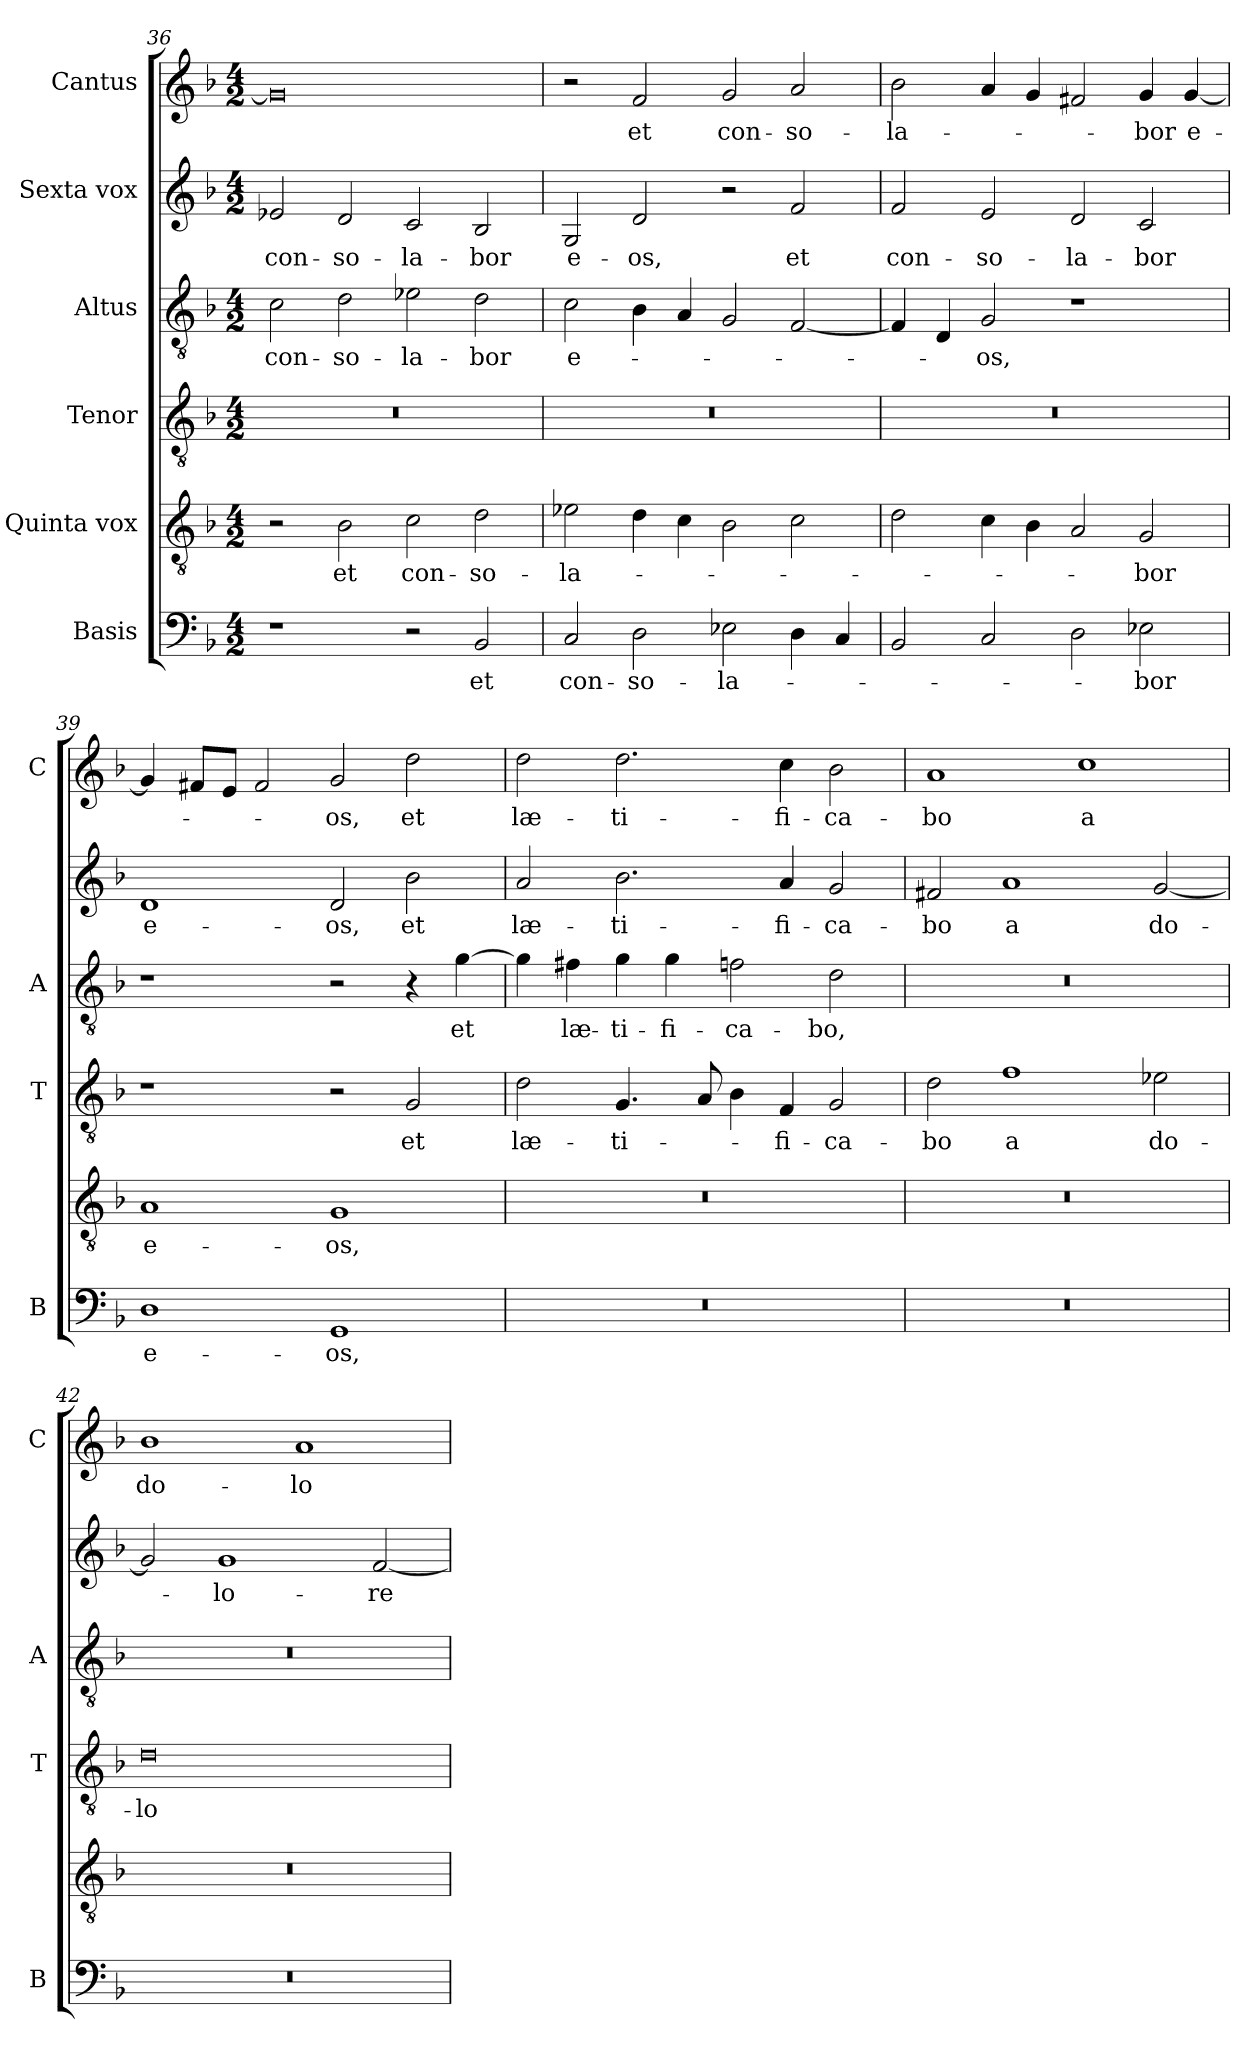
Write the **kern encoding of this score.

**kern	**text	**kern	**text	**kern	**text	**kern	**text	**kern	**text	**kern	**text
*part6	*part6	*part5	*part5	*part4	*part4	*part3	*part3	*part2	*part2	*part1	*part1
*staff6	*staff6	*staff5	*staff5	*staff4	*staff4	*staff3	*staff3	*staff2	*staff2	*staff1	*staff1
*I"Basis	*	*I"Quinta vox	*	*I"Tenor	*	*I"Altus	*	*I"Sexta vox	*	*I"Cantus	*
*I'B	*	*	*	*I'T	*	*I'A	*	*	*	*I'C	*
*clefF4	*	*clefGv2	*	*clefGv2	*	*clefGv2	*	*clefG2	*	*clefG2	*
*k[b-]	*	*k[b-]	*	*k[b-]	*	*k[b-]	*	*k[b-]	*	*k[b-]	*
*F:	*	*F:	*	*F:	*	*F:	*	*F:	*	*F:	*
*M4/2	*	*M4/2	*	*M4/2	*	*M4/2	*	*M4/2	*	*M4/2	*
=36	=36	=36	=36	=36	=36	=36	=36	=36	=36	=36	=36
!	!	!	!	!	!	!	!LO:LY:b	!	!LO:LY:b	!	!
1r	.	2r	.	0r	.	2c\	con-	2e-X/	con-	0g]	.
!	!	!	!LO:LY:b	!	!	!	!LO:LY:b	!	!LO:LY:b	!	!
.	.	2B-\	et	.	.	2d\	-so-	2d/	-so-	.	.
!	!	!	!LO:LY:b	!	!	!	!LO:LY:b	!	!LO:LY:b	!	!
2r	.	2c\	con-	.	.	2e-X\	-la-	2c/	-la-	.	.
!	!LO:LY:b	!	!LO:LY:b	!	!	!	!LO:LY:b	!	!LO:LY:b	!	!
2BB-/	et	2d\	-so-	.	.	2d\	-bor	2B-/	-bor	.	.
=37	=37	=37	=37	=37	=37	=37	=37	=37	=37	=37	=37
!	!LO:LY:b	!	!LO:LY:b	!	!	!	!LO:LY:b	!	!LO:LY:b	!	!
2C/	con-	2e-X\	-la-	0r	.	2c\	e-	2G/	e-	2r	.
!	!LO:LY:b	!	!	!	!	!	!	!	!LO:LY:b	!	!LO:LY:b
2D\	-so-	4d\	.	.	.	4B-\	.	2d/	-os,	2f/	et
.	.	4c\	.	.	.	4A/	.	.	.	.	.
!	!LO:LY:b	!	!	!	!	!	!	!	!	!	!LO:LY:b
2E-X\	-la-	2B-\	.	.	.	2G/	.	2r	.	2g/	con-
!	!	!	!	!	!	!	!	!	!LO:LY:b	!	!LO:LY:b
4D\	.	2c\	.	.	.	[2F/	.	2f/	et	2a/	-so-
4C/	.	.	.	.	.	.	.	.	.	.	.
!!LO:PB:g=z
=38	=38	=38	=38	=38	=38	=38	=38	=38	=38	=38	=38
!	!	!	!	!	!	!	!	!	!LO:LY:b	!	!LO:LY:b
2BB-/	.	2d\	.	0r	.	4F/]	.	2f/	con-	2b-\	-la-
.	.	.	.	.	.	4D/	.	.	.	.	.
!	!	!	!	!	!	!	!LO:LY:b	!	!LO:LY:b	!	!
2C/	.	4c\	.	.	.	2G/	-os,	2e/	-so-	4a/	.
.	.	4B-\	.	.	.	.	.	.	.	4g/	.
!	!	!	!	!	!	!	!	!	!LO:LY:b	!	!
2D\	.	2A/	.	.	.	1r	.	2d/	-la-	2f#X/	.
!	!LO:LY:b	!	!LO:LY:b	!	!	!	!	!	!LO:LY:b	!	!LO:LY:b
2E-X\	-bor	2G/	-bor	.	.	.	.	2c/	-bor	4g/	-bor
!	!	!	!	!	!	!	!	!	!	!	!LO:LY:b
.	.	.	.	.	.	.	.	.	.	[4g/	e-
=39	=39	=39	=39	=39	=39	=39	=39	=39	=39	=39	=39
!	!LO:LY:b	!	!LO:LY:b	!	!	!	!	!	!LO:LY:b	!	!
1D	e-	1A	e-	1r	.	1r	.	1d	e-	4g/]	.
.	.	.	.	.	.	.	.	.	.	8f#X/L	.
.	.	.	.	.	.	.	.	.	.	8e/J	.
.	.	.	.	.	.	.	.	.	.	2f#/	.
!	!LO:LY:b	!	!LO:LY:b	!	!	!	!	!	!LO:LY:b	!	!LO:LY:b
1GG	-os,	1G	-os,	2r	.	2r	.	2d/	-os,	2g/	-os,
!	!	!	!	!	!LO:LY:b	!	!	!	!LO:LY:b	!	!LO:LY:b
.	.	.	.	2G/	et	4r	.	2b-\	et	2dd\	et
!	!	!	!	!	!	!	!LO:LY:b	!	!	!	!
.	.	.	.	.	.	[4g\	et	.	.	.	.
=40	=40	=40	=40	=40	=40	=40	=40	=40	=40	=40	=40
!	!	!	!	!	!LO:LY:b	!	!	!	!LO:LY:b	!	!LO:LY:b
0r	.	0r	.	2d\	læ-	4g\]	.	2a/	læ-	2dd\	læ-
!	!	!	!	!	!	!	!LO:LY:b	!	!	!	!
.	.	.	.	.	.	4f#X\	læ-	.	.	.	.
!	!	!	!	!	!LO:LY:b	!	!LO:LY:b	!	!LO:LY:b	!	!LO:LY:b
.	.	.	.	4.G/	-ti-	4g\	-ti-	2.b-\	-ti-	2.dd\	-ti-
!	!	!	!	!	!	!	!LO:LY:b	!	!	!	!
.	.	.	.	.	.	4g\	-fi-	.	.	.	.
.	.	.	.	8A/	.	.	.	.	.	.	.
!	!	!	!	!	!	!	!LO:LY:b	!	!	!	!
.	.	.	.	4B-\	.	2fn\	-ca-	.	.	.	.
!	!	!	!	!	!LO:LY:b	!	!	!	!LO:LY:b	!	!LO:LY:b
.	.	.	.	4F/	-fi-	.	.	4a/	-fi-	4cc\	-fi-
!	!	!	!	!	!LO:LY:b	!	!LO:LY:b	!	!LO:LY:b	!	!LO:LY:b
.	.	.	.	2G/	-ca-	2d\	-bo,	2g/	-ca-	2b-\	-ca-
=41	=41	=41	=41	=41	=41	=41	=41	=41	=41	=41	=41
!	!	!	!	!	!LO:LY:b	!	!	!	!LO:LY:b	!	!LO:LY:b
0r	.	0r	.	2d\	-bo	0r	.	2f#X/	-bo	1a	-bo
!	!	!	!	!	!LO:LY:b	!	!	!	!LO:LY:b	!	!
.	.	.	.	1f	a	.	.	1a	a	.	.
!	!	!	!	!	!	!	!	!	!	!	!LO:LY:b
.	.	.	.	.	.	.	.	.	.	1cc	a
!	!	!	!	!	!LO:LY:b	!	!	!	!LO:LY:b	!	!
.	.	.	.	2e-X\	do-	.	.	[2g/	do-	.	.
=42	=42	=42	=42	=42	=42	=42	=42	=42	=42	=42	=42
!	!	!	!	!	!LO:LY:b	!	!	!	!	!	!LO:LY:b
0r	.	0r	.	0d	-lo-	0r	.	2g/]	.	1b-	do-
!	!	!	!	!	!	!	!	!	!LO:LY:b	!	!
.	.	.	.	.	.	.	.	1g	-lo-	.	.
!	!	!	!	!	!	!	!	!	!	!	!LO:LY:b
.	.	.	.	.	.	.	.	.	.	1a	-lo-
!	!	!	!	!	!	!	!	!	!LO:LY:b	!	!
.	.	.	.	.	.	.	.	[2f/	-re	.	.
=	=	=	=	=	=	=	=	=	=	=	=
*-	*-	*-	*-	*-	*-	*-	*-	*-	*-	*-	*-
